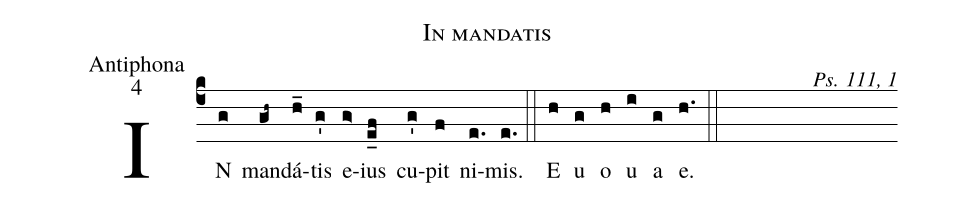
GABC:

name:In mandatis;
office-part:Antiphona;
mode:4;
commentary:Ps. 111, 1;
%%
(c4) IN(g) man(gh~)dá(h_)tis(g') e(g>)ius(e_f) cu(g')pit(f) ni(e.)mis.(e.) (::) E(h) u(g) o(h) u(i) a(g) e.(h.) (::)
